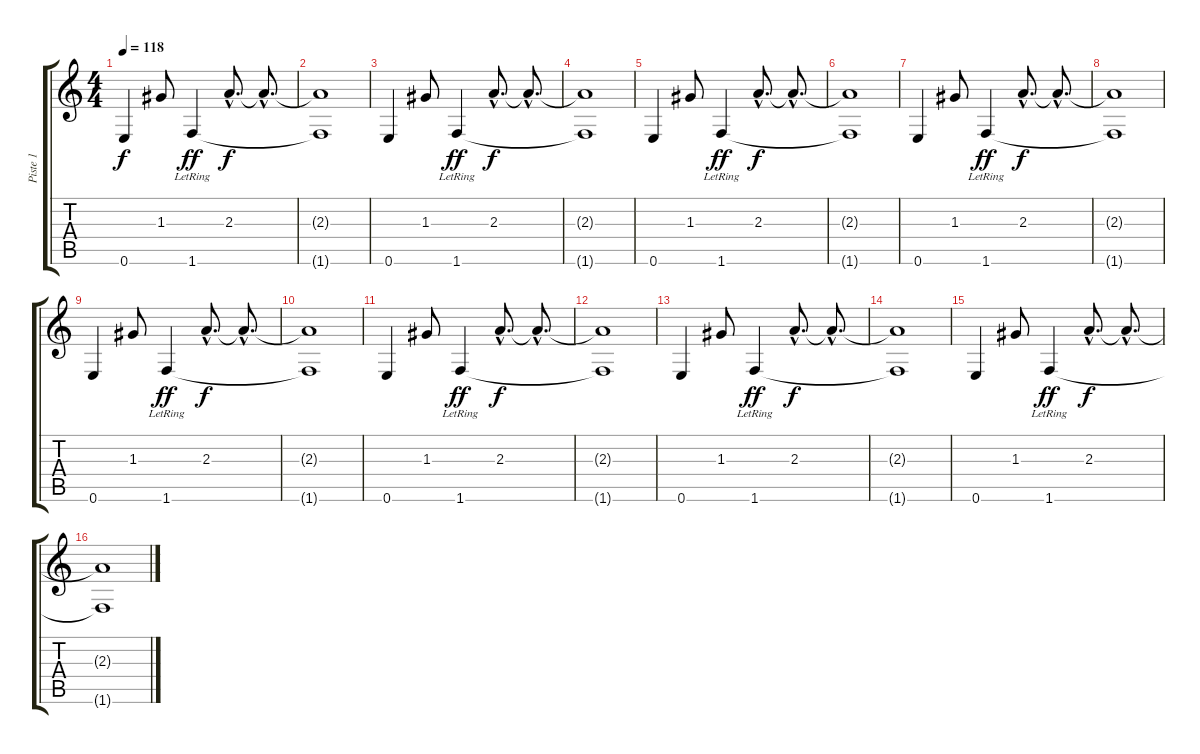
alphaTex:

\track ("Piste 1" "Piste 1") {instrument acousticguitarnylon}
\staff {score tabs}
\tuning (E4 B3 G3 D3 A2 E2) {hide}
\ts (4 4)
\tempo 118
\clef g2
\ks c
0.6.4{dy f} 1.3.8 1.6{lr}.4{dy ff} 2.3{hac}.8{d dy f} 2.3{hac t}.8{d} |
(2.3{t} 1.6{t}).1 |
0.6.4 1.3.8 1.6{lr}.4{dy ff} 2.3{hac}.8{d dy f} 2.3{hac t}.8{d} |
(2.3{t} 1.6{t}).1 |
0.6.4 1.3.8 1.6{lr}.4{dy ff} 2.3{hac}.8{d dy f} 2.3{hac t}.8{d} |
(2.3{t} 1.6{t}).1 |
0.6.4 1.3.8 1.6{lr}.4{dy ff} 2.3{hac}.8{d dy f} 2.3{hac t}.8{d} |
(2.3{t} 1.6{t}).1 |
0.6.4 1.3.8 1.6{lr}.4{dy ff} 2.3{hac}.8{d dy f} 2.3{hac t}.8{d} |
(2.3{t} 1.6{t}).1 |
0.6.4 1.3.8 1.6{lr}.4{dy ff} 2.3{hac}.8{d dy f} 2.3{hac t}.8{d} |
(2.3{t} 1.6{t}).1 |
0.6.4 1.3.8 1.6{lr}.4{dy ff} 2.3{hac}.8{d dy f} 2.3{hac t}.8{d} |
(2.3{t} 1.6{t}).1 |
0.6.4 1.3.8 1.6{lr}.4{dy ff} 2.3{hac}.8{d dy f} 2.3{hac t}.8{d} |
(2.3{t} 1.6{t}).1
